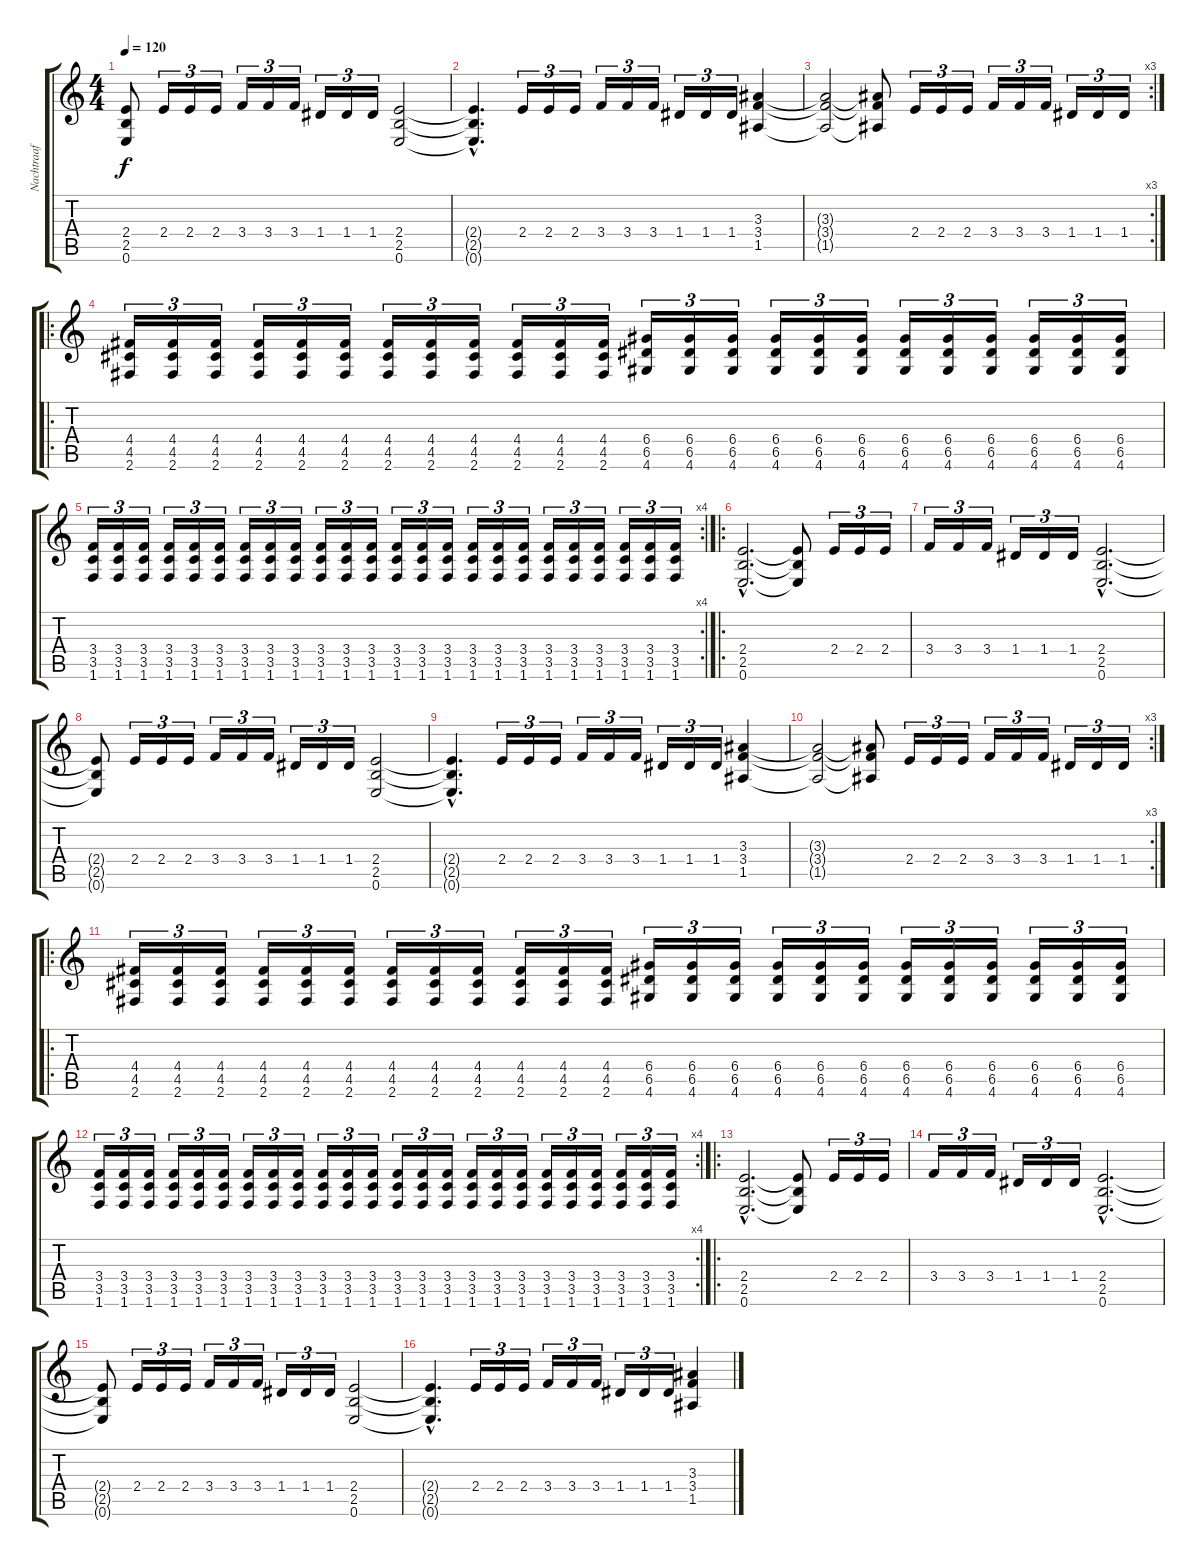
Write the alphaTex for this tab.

\track ("Nachtraaf" "Nachtraaf") {instrument distortionguitar}
\staff {score tabs}
\tuning (E4 B3 G3 D3 A2 E2) {hide}
\ts (4 4)
\tempo 120
\clef g2
\ks c
(2.4{t} 2.5{t} 0.6{t}).8{dy f} 2.4.16{tu (3 2)} 2.4.16{tu (3 2)} 2.4.16{tu (3 2)} 3.4.16{tu (3 2)} 3.4.16{tu (3 2)} 3.4.16{tu (3 2)} 1.4.16{tu (3 2)} 1.4.16{tu (3 2)} 1.4.16{tu (3 2)} (2.4 2.5 0.6).2 |
(2.4{hac t} 2.5{hac t} 0.6{hac t}).4{d} 2.4.16{tu (3 2)} 2.4.16{tu (3 2)} 2.4.16{tu (3 2)} 3.4.16{tu (3 2)} 3.4.16{tu (3 2)} 3.4.16{tu (3 2)} 1.4.16{tu (3 2)} 1.4.16{tu (3 2)} 1.4.16{tu (3 2)} (3.3 3.4 1.5).4 |
\rc 3
(3.3{t} 3.4{t} 1.5{t}).2 (3.3{t} 3.4{t} 1.5{t}).8 2.4.16{tu (3 2)} 2.4.16{tu (3 2)} 2.4.16{tu (3 2)} 3.4.16{tu (3 2)} 3.4.16{tu (3 2)} 3.4.16{tu (3 2)} 1.4.16{tu (3 2)} 1.4.16{tu (3 2)} 1.4.16{tu (3 2)} |
\ro
(4.4 4.5 2.6).16{tu (3 2)} (4.4 4.5 2.6).16{tu (3 2)} (4.4 4.5 2.6).16{tu (3 2)} (4.4 4.5 2.6).16{tu (3 2)} (4.4 4.5 2.6).16{tu (3 2)} (4.4 4.5 2.6).16{tu (3 2)} (4.4 4.5 2.6).16{tu (3 2)} (4.4 4.5 2.6).16{tu (3 2)} (4.4 4.5 2.6).16{tu (3 2)} (4.4 4.5 2.6).16{tu (3 2)} (4.4 4.5 2.6).16{tu (3 2)} (4.4 4.5 2.6).16{tu (3 2)} (6.4 6.5 4.6).16{tu (3 2)} (6.4 6.5 4.6).16{tu (3 2)} (6.4 6.5 4.6).16{tu (3 2)} (6.4 6.5 4.6).16{tu (3 2)} (6.4 6.5 4.6).16{tu (3 2)} (6.4 6.5 4.6).16{tu (3 2)} (6.4 6.5 4.6).16{tu (3 2)} (6.4 6.5 4.6).16{tu (3 2)} (6.4 6.5 4.6).16{tu (3 2)} (6.4 6.5 4.6).16{tu (3 2)} (6.4 6.5 4.6).16{tu (3 2)} (6.4 6.5 4.6).16{tu (3 2)} |
\rc 4
(3.4 3.5 1.6).16{tu (3 2)} (3.4 3.5 1.6).16{tu (3 2)} (3.4 3.5 1.6).16{tu (3 2)} (3.4 3.5 1.6).16{tu (3 2)} (3.4 3.5 1.6).16{tu (3 2)} (3.4 3.5 1.6).16{tu (3 2)} (3.4 3.5 1.6).16{tu (3 2)} (3.4 3.5 1.6).16{tu (3 2)} (3.4 3.5 1.6).16{tu (3 2)} (3.4 3.5 1.6).16{tu (3 2)} (3.4 3.5 1.6).16{tu (3 2)} (3.4 3.5 1.6).16{tu (3 2)} (3.4 3.5 1.6).16{tu (3 2)} (3.4 3.5 1.6).16{tu (3 2)} (3.4 3.5 1.6).16{tu (3 2)} (3.4 3.5 1.6).16{tu (3 2)} (3.4 3.5 1.6).16{tu (3 2)} (3.4 3.5 1.6).16{tu (3 2)} (3.4 3.5 1.6).16{tu (3 2)} (3.4 3.5 1.6).16{tu (3 2)} (3.4 3.5 1.6).16{tu (3 2)} (3.4 3.5 1.6).16{tu (3 2)} (3.4 3.5 1.6).16{tu (3 2)} (3.4 3.5 1.6).16{tu (3 2)} |
\ro
(2.4{hac} 2.5{hac} 0.6{hac}).2{d} (2.4{t} 2.5{t} 0.6{t}).8 2.4.16{tu (3 2)} 2.4.16{tu (3 2)} 2.4.16{tu (3 2)} |
3.4.16{tu (3 2)} 3.4.16{tu (3 2)} 3.4.16{tu (3 2)} 1.4.16{tu (3 2)} 1.4.16{tu (3 2)} 1.4.16{tu (3 2)} (2.4{hac} 2.5{hac} 0.6{hac}).2{d} |
(2.4{t} 2.5{t} 0.6{t}).8 2.4.16{tu (3 2)} 2.4.16{tu (3 2)} 2.4.16{tu (3 2)} 3.4.16{tu (3 2)} 3.4.16{tu (3 2)} 3.4.16{tu (3 2)} 1.4.16{tu (3 2)} 1.4.16{tu (3 2)} 1.4.16{tu (3 2)} (2.4 2.5 0.6).2 |
(2.4{hac t} 2.5{hac t} 0.6{hac t}).4{d} 2.4.16{tu (3 2)} 2.4.16{tu (3 2)} 2.4.16{tu (3 2)} 3.4.16{tu (3 2)} 3.4.16{tu (3 2)} 3.4.16{tu (3 2)} 1.4.16{tu (3 2)} 1.4.16{tu (3 2)} 1.4.16{tu (3 2)} (3.3 3.4 1.5).4 |
\rc 3
(3.3{t} 3.4{t} 1.5{t}).2 (3.3{t} 3.4{t} 1.5{t}).8 2.4.16{tu (3 2)} 2.4.16{tu (3 2)} 2.4.16{tu (3 2)} 3.4.16{tu (3 2)} 3.4.16{tu (3 2)} 3.4.16{tu (3 2)} 1.4.16{tu (3 2)} 1.4.16{tu (3 2)} 1.4.16{tu (3 2)} |
\ro
(4.4 4.5 2.6).16{tu (3 2)} (4.4 4.5 2.6).16{tu (3 2)} (4.4 4.5 2.6).16{tu (3 2)} (4.4 4.5 2.6).16{tu (3 2)} (4.4 4.5 2.6).16{tu (3 2)} (4.4 4.5 2.6).16{tu (3 2)} (4.4 4.5 2.6).16{tu (3 2)} (4.4 4.5 2.6).16{tu (3 2)} (4.4 4.5 2.6).16{tu (3 2)} (4.4 4.5 2.6).16{tu (3 2)} (4.4 4.5 2.6).16{tu (3 2)} (4.4 4.5 2.6).16{tu (3 2)} (6.4 6.5 4.6).16{tu (3 2)} (6.4 6.5 4.6).16{tu (3 2)} (6.4 6.5 4.6).16{tu (3 2)} (6.4 6.5 4.6).16{tu (3 2)} (6.4 6.5 4.6).16{tu (3 2)} (6.4 6.5 4.6).16{tu (3 2)} (6.4 6.5 4.6).16{tu (3 2)} (6.4 6.5 4.6).16{tu (3 2)} (6.4 6.5 4.6).16{tu (3 2)} (6.4 6.5 4.6).16{tu (3 2)} (6.4 6.5 4.6).16{tu (3 2)} (6.4 6.5 4.6).16{tu (3 2)} |
\rc 4
(3.4 3.5 1.6).16{tu (3 2)} (3.4 3.5 1.6).16{tu (3 2)} (3.4 3.5 1.6).16{tu (3 2)} (3.4 3.5 1.6).16{tu (3 2)} (3.4 3.5 1.6).16{tu (3 2)} (3.4 3.5 1.6).16{tu (3 2)} (3.4 3.5 1.6).16{tu (3 2)} (3.4 3.5 1.6).16{tu (3 2)} (3.4 3.5 1.6).16{tu (3 2)} (3.4 3.5 1.6).16{tu (3 2)} (3.4 3.5 1.6).16{tu (3 2)} (3.4 3.5 1.6).16{tu (3 2)} (3.4 3.5 1.6).16{tu (3 2)} (3.4 3.5 1.6).16{tu (3 2)} (3.4 3.5 1.6).16{tu (3 2)} (3.4 3.5 1.6).16{tu (3 2)} (3.4 3.5 1.6).16{tu (3 2)} (3.4 3.5 1.6).16{tu (3 2)} (3.4 3.5 1.6).16{tu (3 2)} (3.4 3.5 1.6).16{tu (3 2)} (3.4 3.5 1.6).16{tu (3 2)} (3.4 3.5 1.6).16{tu (3 2)} (3.4 3.5 1.6).16{tu (3 2)} (3.4 3.5 1.6).16{tu (3 2)} |
\ro
(2.4{hac} 2.5{hac} 0.6{hac}).2{d} (2.4{t} 2.5{t} 0.6{t}).8 2.4.16{tu (3 2)} 2.4.16{tu (3 2)} 2.4.16{tu (3 2)} |
3.4.16{tu (3 2)} 3.4.16{tu (3 2)} 3.4.16{tu (3 2)} 1.4.16{tu (3 2)} 1.4.16{tu (3 2)} 1.4.16{tu (3 2)} (2.4{hac} 2.5{hac} 0.6{hac}).2{d} |
(2.4{t} 2.5{t} 0.6{t}).8 2.4.16{tu (3 2)} 2.4.16{tu (3 2)} 2.4.16{tu (3 2)} 3.4.16{tu (3 2)} 3.4.16{tu (3 2)} 3.4.16{tu (3 2)} 1.4.16{tu (3 2)} 1.4.16{tu (3 2)} 1.4.16{tu (3 2)} (2.4 2.5 0.6).2 |
(2.4{hac t} 2.5{hac t} 0.6{hac t}).4{d} 2.4.16{tu (3 2)} 2.4.16{tu (3 2)} 2.4.16{tu (3 2)} 3.4.16{tu (3 2)} 3.4.16{tu (3 2)} 3.4.16{tu (3 2)} 1.4.16{tu (3 2)} 1.4.16{tu (3 2)} 1.4.16{tu (3 2)} (3.3 3.4 1.5).4
